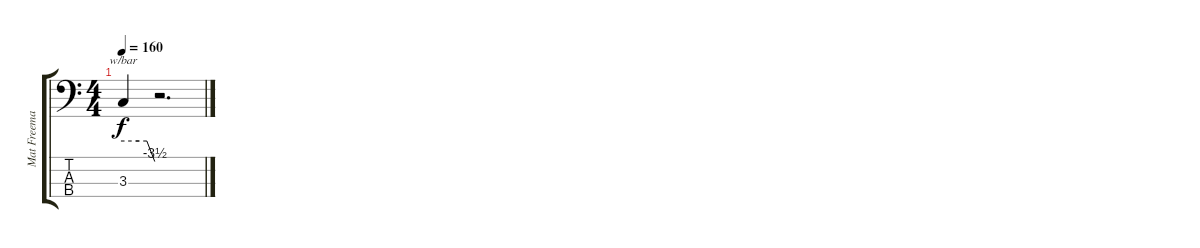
\track ("Mat Freeman" "Mat Freema") {instrument electricbassfinger}
\staff {score tabs}
\tuning (G2 D2 A1 E1) {hide}
\ts (4 4)
\tempo 160
\clef f4
\ks c
3.3.4{tbe (custom default 0 0 30 0 45 0 60 -14) dy f} r.2{d}
